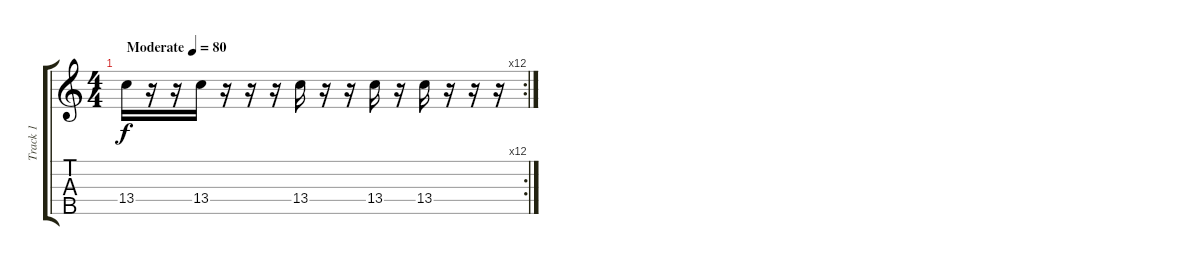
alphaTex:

\track ("Track 1" "Track 1") {instrument electricguitarclean}
\staff {score tabs}
\tuning (D4 A3 E3 B2 Gb2) {hide}
\rc 12
\ts (4 4)
\tempo (80 "Moderate")
\clef g2
\ks c
13.4.16{dy f instrument electricguitarclean} r.16 r.16 13.4.16 r.16 r.16 r.16 13.4.16 r.16 r.16 13.4.16 r.16 13.4.16 r.16 r.16 r.16
